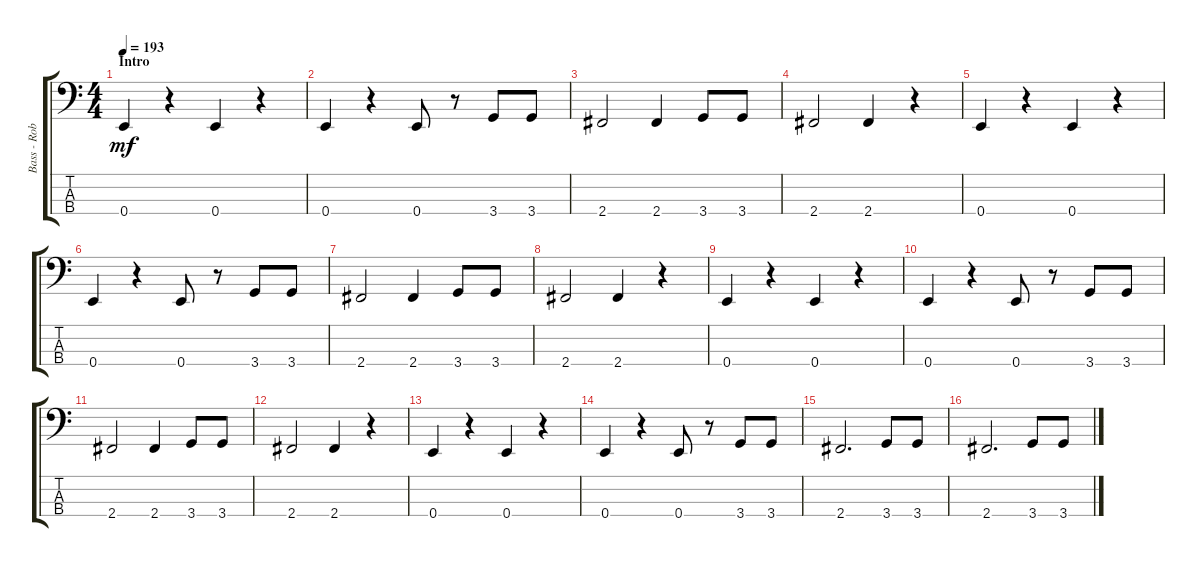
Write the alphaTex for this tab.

\track ("Bass - Rob" "Bass - Rob") {instrument electricbassfinger}
\staff {score tabs}
\tuning (G2 D2 A1 E1) {hide}
\ts (4 4)
\section ("" "Intro")
\tempo 193
\clef f4
\ks c
0.4.4{dy mf instrument electricbassfinger} r.4 0.4.4 r.4 |
0.4.4 r.4 0.4.8 r.8 3.4.8 3.4.8 |
2.4.2 2.4.4 3.4.8 3.4.8 |
2.4.2 2.4.4 r.4 |
0.4.4 r.4 0.4.4 r.4 |
0.4.4 r.4 0.4.8 r.8 3.4.8 3.4.8 |
2.4.2 2.4.4 3.4.8 3.4.8 |
2.4.2 2.4.4 r.4 |
0.4.4 r.4 0.4.4 r.4 |
0.4.4 r.4 0.4.8 r.8 3.4.8 3.4.8 |
2.4.2 2.4.4 3.4.8 3.4.8 |
2.4.2 2.4.4 r.4 |
0.4.4 r.4 0.4.4 r.4 |
0.4.4 r.4 0.4.8 r.8 3.4.8 3.4.8 |
2.4.2{d} 3.4.8 3.4.8 |
2.4.2{d} 3.4.8 3.4.8
